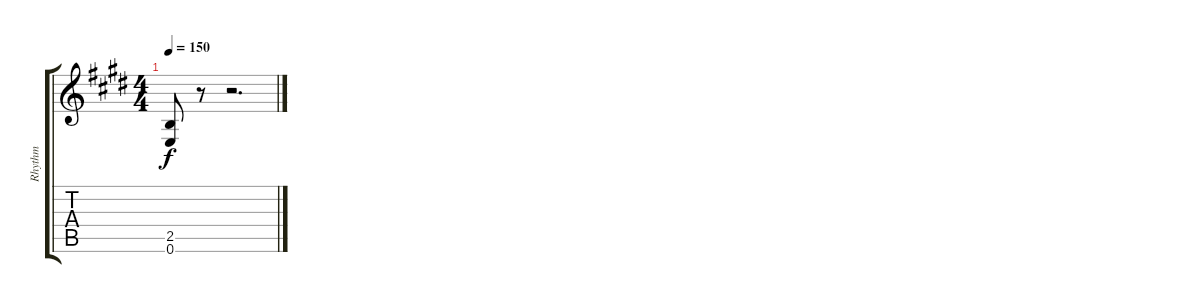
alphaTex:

\track ("Rhythm" "Rhythm") {instrument electricguitarjazz}
\staff {score tabs}
\tuning (E4 B3 G3 D3 A2 E2) {hide}
\ts (4 4)
\tempo 150
\clef g2
\ks e
(2.5 0.6).8{dy f} r.8 r.2{d}
